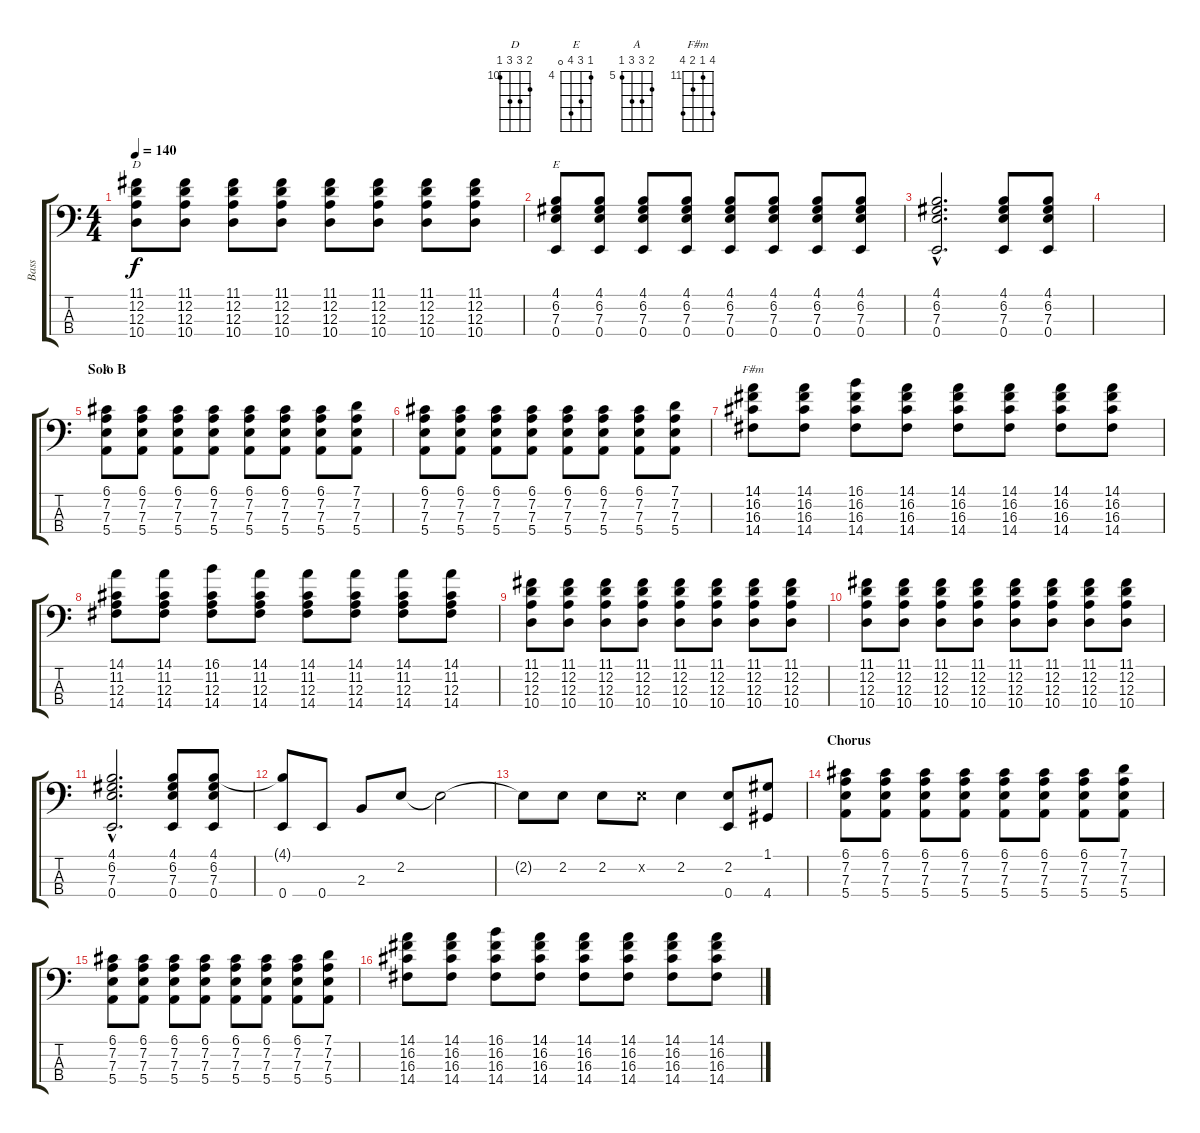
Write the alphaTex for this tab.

\track ("Bass" "Bass") {instrument slapbass1}
\staff {score tabs}
\tuning (G2 D2 A1 E1) {hide}
\chord ("D" 11 12 12 10) {firstfret 10}
\chord ("E" 4 6 7 0) {firstfret 4}
\chord ("A" 6 7 7 5) {firstfret 5}
\chord ("F#m" 14 11 12 14) {firstfret 11}
\ts (4 4)
\tempo 140
\clef f4
\ks c
(11.1 12.2 12.3 10.4).8{ch "D" dy f} (11.1 12.2 12.3 10.4).8 (11.1 12.2 12.3 10.4).8 (11.1 12.2 12.3 10.4).8 (11.1 12.2 12.3 10.4).8 (11.1 12.2 12.3 10.4).8 (11.1 12.2 12.3 10.4).8 (11.1 12.2 12.3 10.4).8 |
(4.1 6.2 7.3 0.4).8{ch "E"} (4.1 6.2 7.3 0.4).8 (4.1 6.2 7.3 0.4).8 (4.1 6.2 7.3 0.4).8 (4.1 6.2 7.3 0.4).8 (4.1 6.2 7.3 0.4).8 (4.1 6.2 7.3 0.4).8 (4.1 6.2 7.3 0.4).8 |
(4.1{hac} 6.2{hac} 7.3{hac} 0.4{hac}).2{d} (4.1 6.2 7.3 0.4).8 (4.1 6.2 7.3 0.4).8 |
|
\section ("" "Solo B")
(6.1 7.2 7.3 5.4).8{ch "A"} (6.1 7.2 7.3 5.4).8 (6.1 7.2 7.3 5.4).8 (6.1 7.2 7.3 5.4).8 (6.1 7.2 7.3 5.4).8 (6.1 7.2 7.3 5.4).8 (6.1 7.2 7.3 5.4).8 (7.1 7.2 7.3 5.4).8 |
(6.1 7.2 7.3 5.4).8 (6.1 7.2 7.3 5.4).8 (6.1 7.2 7.3 5.4).8 (6.1 7.2 7.3 5.4).8 (6.1 7.2 7.3 5.4).8 (6.1 7.2 7.3 5.4).8 (6.1 7.2 7.3 5.4).8 (7.1 7.2 7.3 5.4).8 |
(14.1 16.2 16.3 14.4).8{ch "F#m"} (14.1 16.2 16.3 14.4).8 (16.1 16.2 16.3 14.4).8 (14.1 16.2 16.3 14.4).8 (14.1 16.2 16.3 14.4).8 (14.1 16.2 16.3 14.4).8 (14.1 16.2 16.3 14.4).8 (14.1 16.2 16.3 14.4).8 |
(14.1 11.2 12.3 14.4).8 (14.1 11.2 12.3 14.4).8 (16.1 11.2 12.3 14.4).8 (14.1 11.2 12.3 14.4).8 (14.1 11.2 12.3 14.4).8 (14.1 11.2 12.3 14.4).8 (14.1 11.2 12.3 14.4).8 (14.1 11.2 12.3 14.4).8 |
(11.1 12.2 12.3 10.4).8 (11.1 12.2 12.3 10.4).8 (11.1 12.2 12.3 10.4).8 (11.1 12.2 12.3 10.4).8 (11.1 12.2 12.3 10.4).8 (11.1 12.2 12.3 10.4).8 (11.1 12.2 12.3 10.4).8 (11.1 12.2 12.3 10.4).8 |
(11.1 12.2 12.3 10.4).8 (11.1 12.2 12.3 10.4).8 (11.1 12.2 12.3 10.4).8 (11.1 12.2 12.3 10.4).8 (11.1 12.2 12.3 10.4).8 (11.1 12.2 12.3 10.4).8 (11.1 12.2 12.3 10.4).8 (11.1 12.2 12.3 10.4).8 |
(4.1{hac} 6.2{hac} 7.3{hac} 0.4{hac}).2{d} (4.1 6.2 7.3 0.4).8 (4.1 6.2 7.3 0.4).8 |
(4.1{t} 0.4).8 0.4.8 2.3.8 2.2.8 2.2{t}.2 |
2.2{t}.8 2.2.8 2.2.8 2.2{x}.8 2.2.4 (2.2 0.4).8 (1.1 4.4).8 |
\section ("" "Chorus")
(6.1 7.2 7.3 5.4).8 (6.1 7.2 7.3 5.4).8 (6.1 7.2 7.3 5.4).8 (6.1 7.2 7.3 5.4).8 (6.1 7.2 7.3 5.4).8 (6.1 7.2 7.3 5.4).8 (6.1 7.2 7.3 5.4).8 (7.1 7.2 7.3 5.4).8 |
(6.1 7.2 7.3 5.4).8 (6.1 7.2 7.3 5.4).8 (6.1 7.2 7.3 5.4).8 (6.1 7.2 7.3 5.4).8 (6.1 7.2 7.3 5.4).8 (6.1 7.2 7.3 5.4).8 (6.1 7.2 7.3 5.4).8 (7.1 7.2 7.3 5.4).8 |
(14.1 16.2 16.3 14.4).8 (14.1 16.2 16.3 14.4).8 (16.1 16.2 16.3 14.4).8 (14.1 16.2 16.3 14.4).8 (14.1 16.2 16.3 14.4).8 (14.1 16.2 16.3 14.4).8 (14.1 16.2 16.3 14.4).8 (14.1 16.2 16.3 14.4).8
